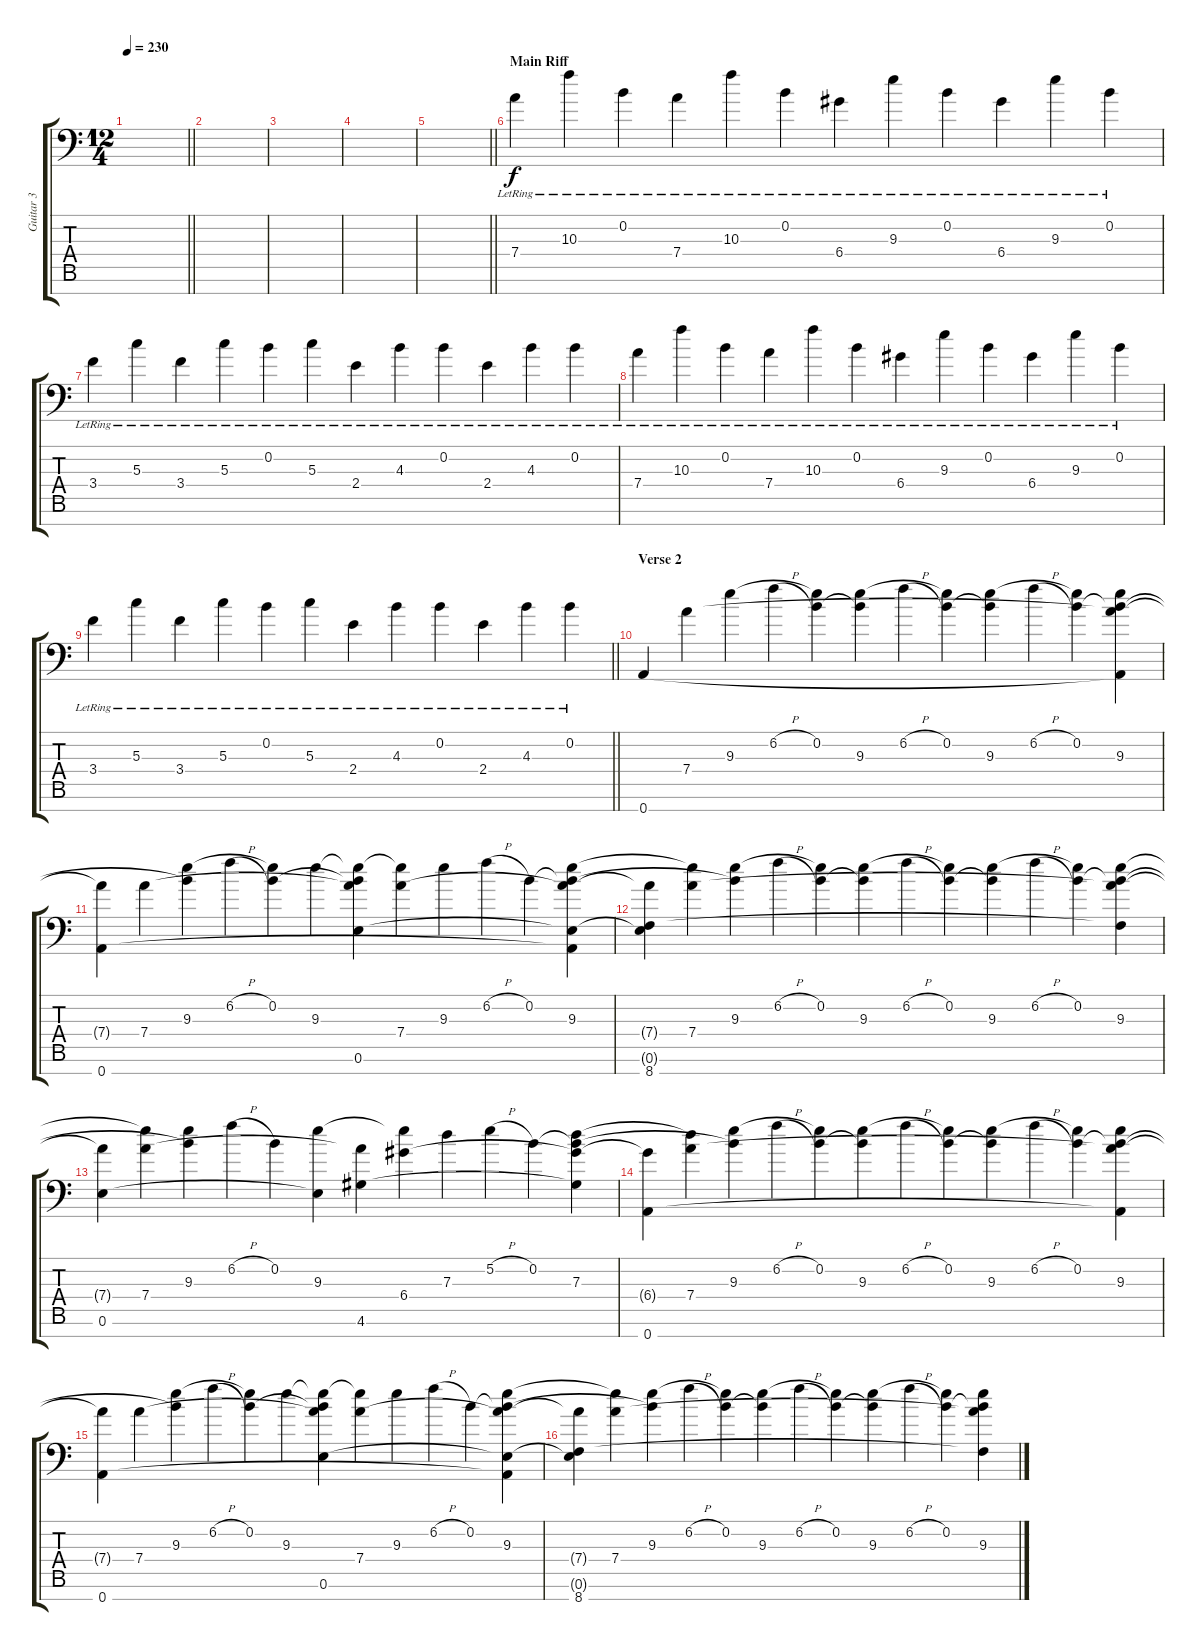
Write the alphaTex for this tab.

\track ("Guitar 3" "Guitar 3") {instrument distortionguitar}
\staff {score tabs}
\tuning (E4 B3 G3 D3 A2 E2 A1) {hide}
\ts (12 4)
\tempo 230
\clef f4
\barLineRight lightlight
\ks c
|
|
|
|
\barLineRight lightlight
|
\section ("" "Main Riff")
7.4{lr}.4{volume 11} 10.3{lr}.4 0.2{lr}.4 7.4{lr}.4 10.3{lr}.4 0.2{lr}.4 6.4{lr}.4 9.3{lr}.4 0.2{lr}.4 6.4{lr}.4 9.3{lr}.4 0.2{lr}.4 |
3.4{lr}.4 5.3{lr}.4 3.4{lr}.4 5.3{lr}.4 0.2{lr}.4 5.3{lr}.4 2.4{lr}.4 4.3{lr}.4 0.2{lr}.4 2.4{lr}.4 4.3{lr}.4 0.2{lr}.4 |
7.4{lr}.4 10.3{lr}.4 0.2{lr}.4 7.4{lr}.4 10.3{lr}.4 0.2{lr}.4 6.4{lr}.4 9.3{lr}.4 0.2{lr}.4 6.4{lr}.4 9.3{lr}.4 0.2{lr}.4 |
\barLineRight lightlight
3.4{lr}.4 5.3{lr}.4 3.4{lr}.4 5.3{lr}.4 0.2{lr}.4 5.3{lr}.4 2.4{lr}.4 4.3{lr}.4 0.2{lr}.4 2.4{lr}.4 4.3{lr}.4 0.2{lr}.4 |
\section ("" "Verse 2")
0.7.4{volume 13} 7.4.4 9.3.4 6.2{h}.4 (0.2 9.3{t}).4 (0.2{t} 9.3).4 6.2{h}.4 (0.2 9.3{t}).4 (0.2{t} 9.3).4 6.2{h}.4 (0.2 9.3{t}).4 (0.2{t} 9.3 7.4{t} 0.7{t}).4 |
(7.4{t} 0.7).4 7.4.4 (0.2{t} 9.3).4 6.2{h}.4 (0.2 9.3{t}).4 9.3.4 (0.2{t} 9.3{t} 7.4{t} 0.6).4 (9.3{t} 7.4).4 9.3.4 6.2{h}.4 0.2.4 (0.2{t} 9.3 7.4{t} 0.6{t} 0.7{t}).4 |
(7.4{t} 0.6{t} 8.7).4 (9.3{t} 7.4).4 (0.2{t} 9.3).4 6.2{h}.4 (0.2 9.3{t}).4 (0.2{t} 9.3).4 6.2{h}.4 (0.2 9.3{t}).4 (0.2{t} 9.3).4 6.2{h}.4 (0.2 9.3{t}).4 (0.2{t} 9.3 7.4{t} 8.7{t}).4 |
(7.4{t} 0.6).4 (9.3{t} 7.4).4 (0.2{t} 9.3).4 6.2{h}.4 0.2.4 (9.3 0.6{t}).4 (7.4{t} 4.6).4 (9.3{t} 6.4).4 7.3.4 5.2{h}.4 0.2.4 (0.2{t} 7.3 6.4{t} 4.6{t}).4 |
(6.4{t} 0.7).4 (7.3{t} 7.4).4 (0.2{t} 9.3).4 6.2{h}.4 (0.2 9.3{t}).4 (0.2{t} 9.3).4 6.2{h}.4 (0.2 9.3{t}).4 (0.2{t} 9.3).4 6.2{h}.4 (0.2 9.3{t}).4 (0.2{t} 9.3 7.4{t} 0.7{t}).4 |
(7.4{t} 0.7).4 7.4.4 (0.2{t} 9.3).4 6.2{h}.4 (0.2 9.3{t}).4 9.3.4 (0.2{t} 9.3{t} 7.4{t} 0.6).4 (9.3{t} 7.4).4 9.3.4 6.2{h}.4 0.2.4 (0.2{t} 9.3 7.4{t} 0.6{t} 0.7{t}).4 |
(7.4{t} 0.6{t} 8.7).4 (9.3{t} 7.4).4 (0.2{t} 9.3).4 6.2{h}.4 (0.2 9.3{t}).4 (0.2{t} 9.3).4 6.2{h}.4 (0.2 9.3{t}).4 (0.2{t} 9.3).4 6.2{h}.4 (0.2 9.3{t}).4 (0.2{t} 9.3 7.4{t} 8.7{t}).4
